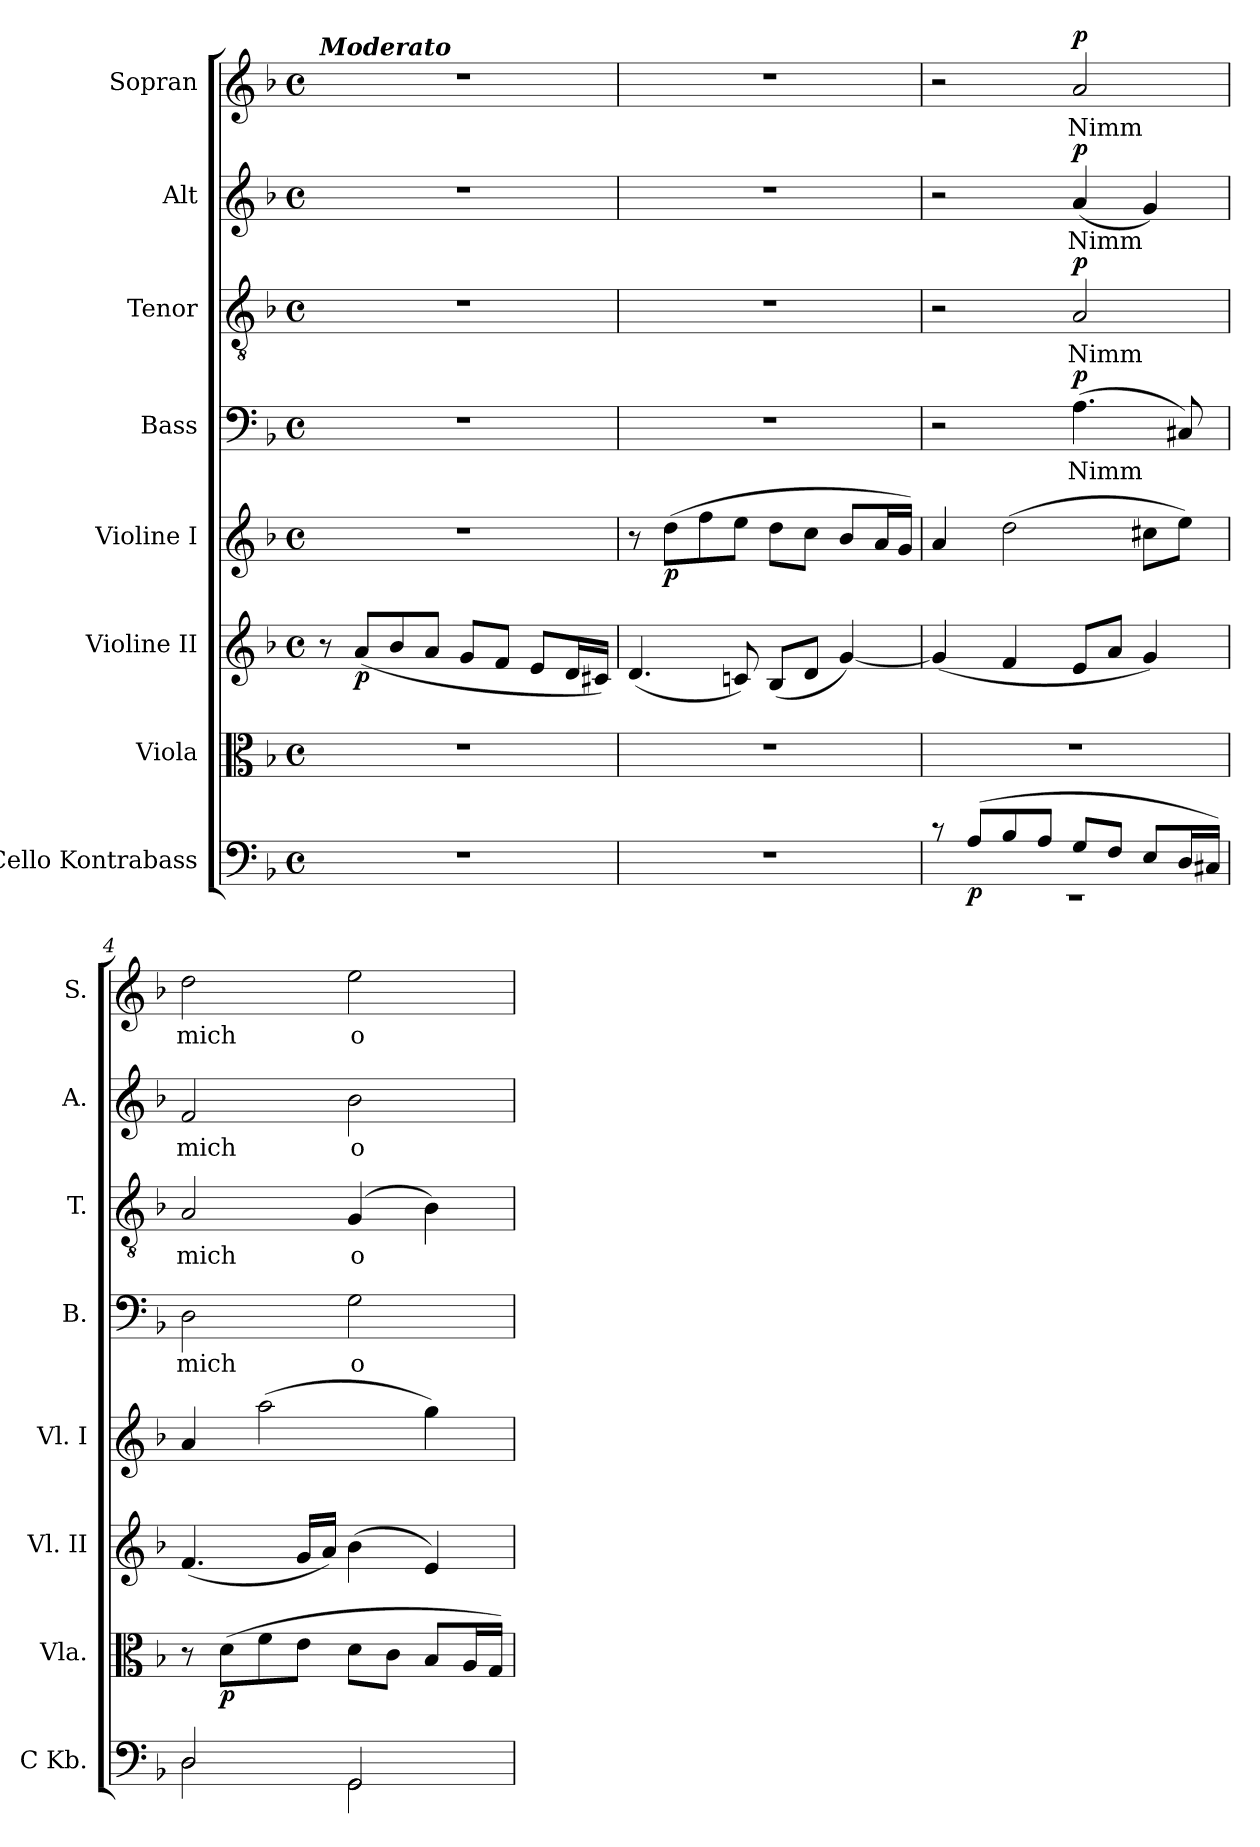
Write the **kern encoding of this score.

**kern	**dynam	**kern	**dynam	**kern	**dynam	**kern	**dynam	**kern	**text	**dynam	**kern	**text	**dynam	**kern	**text	**dynam	**kern	**text	**dynam
*part8	*part8	*part7	*part7	*part6	*part6	*part5	*part5	*part4	*part4	*part4	*part3	*part3	*part3	*part2	*part2	*part2	*part1	*part1	*part1
*staff8	*staff8	*staff7	*staff7	*staff6	*staff6	*staff5	*staff5	*staff4	*staff4	*staff4	*staff3	*staff3	*staff3	*staff2	*staff2	*staff2	*staff1	*staff1	*staff1
*I"Cello Kontrabass	*	*I"Viola	*	*I"Violine II	*	*I"Violine I	*	*I"Bass	*	*	*I"Tenor	*	*	*I"Alt	*	*	*I"Sopran	*	*
*I'C Kb.	*	*I'Vla.	*	*I'Vl. II	*	*I'Vl. I	*	*I'B.	*	*	*I'T.	*	*	*I'A.	*	*	*I'S.	*	*
*clefF4	*	*clefC3	*	*clefG2	*	*clefG2	*	*clefF4	*	*	*clefGv2	*	*	*clefG2	*	*	*clefG2	*	*
*ITrd7c12	*	*	*	*	*	*	*	*	*	*	*	*	*	*	*	*	*	*	*
*k[b-]	*	*k[b-]	*	*k[b-]	*	*k[b-]	*	*k[b-]	*	*	*k[b-]	*	*	*k[b-]	*	*	*k[b-]	*	*
*F:	*	*F:	*	*F:	*	*F:	*	*F:	*	*	*F:	*	*	*F:	*	*	*F:	*	*
*M4/4	*	*M4/4	*	*M4/4	*	*M4/4	*	*M4/4	*	*	*M4/4	*	*	*M4/4	*	*	*M4/4	*	*
*met(c)	*	*met(c)	*	*met(c)	*	*met(c)	*	*met(c)	*	*	*met(c)	*	*	*met(c)	*	*	*met(c)	*	*
=1	=1	=1	=1	=1	=1	=1	=1	=1	=1	=1	=1	=1	=1	=1	=1	=1	=1	=1	=1
!	!	!	!	!	!	!	!	!	!	!	!	!	!	!	!	!	!LO:TX:a:Bi:t=Moderato	!	!
1r	.	1r	.	8r	.	1r	.	1r	.	.	1r	.	.	1r	.	.	1r	.	.
!	!	!	!	!	!LO:DY:b	!	!	!	!	!	!	!	!	!	!	!	!	!	!
.	.	.	.	(<8a/L	p	.	.	.	.	.	.	.	.	.	.	.	.	.	.
.	.	.	.	8b-/	.	.	.	.	.	.	.	.	.	.	.	.	.	.	.
.	.	.	.	8a/J	.	.	.	.	.	.	.	.	.	.	.	.	.	.	.
.	.	.	.	8g/L	.	.	.	.	.	.	.	.	.	.	.	.	.	.	.
.	.	.	.	8f/J	.	.	.	.	.	.	.	.	.	.	.	.	.	.	.
.	.	.	.	8e/L	.	.	.	.	.	.	.	.	.	.	.	.	.	.	.
.	.	.	.	16d/L	.	.	.	.	.	.	.	.	.	.	.	.	.	.	.
.	.	.	.	16c#X/JJ)	.	.	.	.	.	.	.	.	.	.	.	.	.	.	.
=2	=2	=2	=2	=2	=2	=2	=2	=2	=2	=2	=2	=2	=2	=2	=2	=2	=2	=2	=2
1r	.	1r	.	(<4.d/	.	8r	.	1r	.	.	1r	.	.	1r	.	.	1r	.	.
!	!	!	!	!	!	!	!LO:DY:b	!	!	!	!	!	!	!	!	!	!	!	!
.	.	.	.	.	.	(>8dd\L	p	.	.	.	.	.	.	.	.	.	.	.	.
.	.	.	.	.	.	8ff\	.	.	.	.	.	.	.	.	.	.	.	.	.
.	.	.	.	8cn/)	.	8ee\J	.	.	.	.	.	.	.	.	.	.	.	.	.
.	.	.	.	(<8B-/L	.	8dd\L	.	.	.	.	.	.	.	.	.	.	.	.	.
.	.	.	.	8d/J	.	8cc\J	.	.	.	.	.	.	.	.	.	.	.	.	.
.	.	.	.	[4g/)	.	8b-/L	.	.	.	.	.	.	.	.	.	.	.	.	.
.	.	.	.	.	.	16a/L	.	.	.	.	.	.	.	.	.	.	.	.	.
.	.	.	.	.	.	16g/JJ)	.	.	.	.	.	.	.	.	.	.	.	.	.
=3	=3	=3	=3	=3	=3	=3	=3	=3	=3	=3	=3	=3	=3	=3	=3	=3	=3	=3	=3
*^	*	*	*	*	*	*	*	*	*	*	*	*	*	*	*	*	*	*	*
8rB	1rEE	.	1r	.	(<4g/]	.	4a/	.	2r	.	.	2r	.	.	2r	.	.	2r	.	.
!	!	!LO:DY:b	!	!	!	!	!	!	!	!	!	!	!	!	!	!	!	!	!	!
(<8AA/L	.	p	.	.	.	.	.	.	.	.	.	.	.	.	.	.	.	.	.	.
8BB-/	.	.	.	.	4f/	.	(>2dd\	.	.	.	.	.	.	.	.	.	.	.	.	.
8AA/J	.	.	.	.	.	.	.	.	.	.	.	.	.	.	.	.	.	.	.	.
!	!	!	!	!	!	!	!	!	!	!LO:LY:b	!LO:DY:a	!	!LO:LY:b	!LO:DY:a	!	!LO:LY:b	!LO:DY:a	!	!LO:LY:b	!LO:DY:a
8GG/L	.	.	.	.	8e/L	.	.	.	(>4.A\	Nimm	p	2A/	Nimm	p	(<4a/	Nimm	p	2a/	Nimm	p
8FF/J	.	.	.	.	8a/J	.	.	.	.	.	.	.	.	.	.	.	.	.	.	.
8EE/L	.	.	.	.	4g/)	.	8cc#X\L	.	.	.	.	.	.	.	4g/)	.	.	.	.	.
16DD/L	.	.	.	.	.	.	8ee\J)	.	8C#X/)	.	.	.	.	.	.	.	.	.	.	.
16CC#X/JJ)	.	.	.	.	.	.	.	.	.	.	.	.	.	.	.	.	.	.	.	.
=4	=4	=4	=4	=4	=4	=4	=4	=4	=4	=4	=4	=4	=4	=4	=4	=4	=4	=4	=4	=4
!	!	!	!	!	!	!	!	!	!	!LO:LY:b	!	!	!LO:LY:b	!	!	!LO:LY:b	!	!	!LO:LY:b	!
2DD/	2DD\	.	8r	.	(<4.f/	.	4a/	.	2D\	mich	.	2A/	mich	.	2f/	mich	.	2dd\	mich	.
!	!	!	!	!LO:DY:b	!	!	!	!	!	!	!	!	!	!	!	!	!	!	!	!
.	.	.	(>8d\L	p	.	.	.	.	.	.	.	.	.	.	.	.	.	.	.	.
.	.	.	8f\	.	.	.	(>2aa\	.	.	.	.	.	.	.	.	.	.	.	.	.
.	.	.	8e\J	.	16g/LL	.	.	.	.	.	.	.	.	.	.	.	.	.	.	.
.	.	.	.	.	16a/JJ)	.	.	.	.	.	.	.	.	.	.	.	.	.	.	.
!	!	!	!	!	!	!	!	!	!	!LO:LY:b	!	!	!LO:LY:b	!	!	!LO:LY:b	!	!	!LO:LY:b	!
2GGG/	2GGG\	.	8d\L	.	(>4b-\	.	.	.	2G\	o	.	(4G/	o	.	2b-\	o	.	2ee\	o	.
.	.	.	8c\J	.	.	.	.	.	.	.	.	.	.	.	.	.	.	.	.	.
.	.	.	8B-/L	.	4e/)	.	4gg\)	.	.	.	.	4B-\)	.	.	.	.	.	.	.	.
.	.	.	16A/L	.	.	.	.	.	.	.	.	.	.	.	.	.	.	.	.	.
.	.	.	16G/JJ)	.	.	.	.	.	.	.	.	.	.	.	.	.	.	.	.	.
*v	*v	*	*	*	*	*	*	*	*	*	*	*	*	*	*	*	*	*	*	*
=	=	=	=	=	=	=	=	=	=	=	=	=	=	=	=	=	=	=	=
*-	*-	*-	*-	*-	*-	*-	*-	*-	*-	*-	*-	*-	*-	*-	*-	*-	*-	*-	*-
